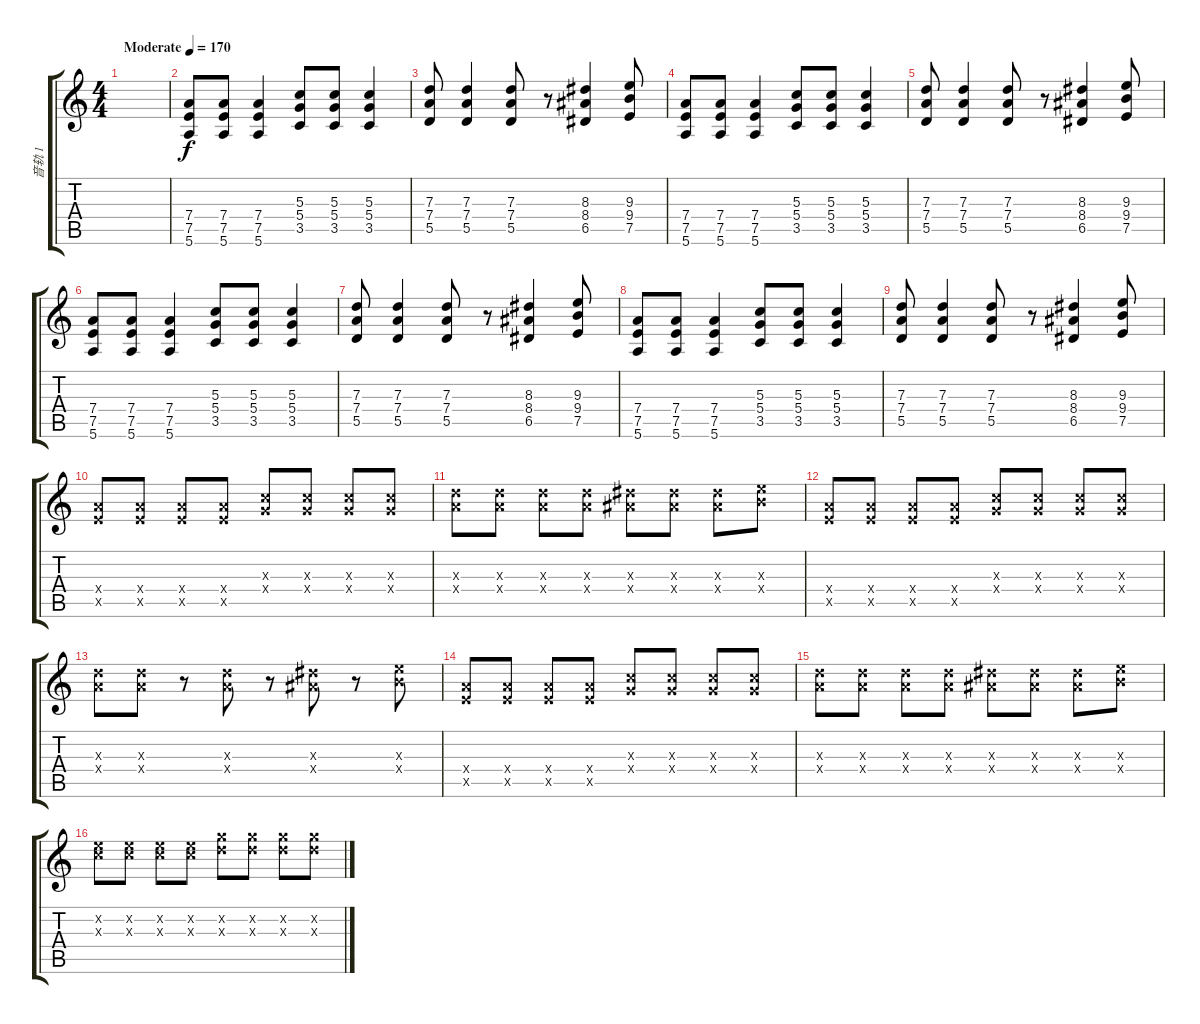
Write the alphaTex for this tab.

\track ("音轨 1" "音轨 1") {instrument distortionguitar}
\staff {score tabs}
\tuning (E4 B3 G3 D3 A2 E2) {hide}
\ts (4 4)
\tempo (170 "Moderate")
\clef g2
\ks c
|
(7.4 7.5 5.6).8 (7.4 7.5 5.6).8 (7.4 7.5 5.6).4 (5.3 5.4 3.5).8 (5.3 5.4 3.5).8 (5.3 5.4 3.5).4 |
(7.3 7.4 5.5).8 (7.3 7.4 5.5).4 (7.3 7.4 5.5).8 r.8 (8.3 8.4 6.5).4 (9.3 9.4 7.5).8 |
(7.4 7.5 5.6).8 (7.4 7.5 5.6).8 (7.4 7.5 5.6).4 (5.3 5.4 3.5).8 (5.3 5.4 3.5).8 (5.3 5.4 3.5).4 |
(7.3 7.4 5.5).8 (7.3 7.4 5.5).4 (7.3 7.4 5.5).8 r.8 (8.3 8.4 6.5).4 (9.3 9.4 7.5).8 |
(7.4 7.5 5.6).8 (7.4 7.5 5.6).8 (7.4 7.5 5.6).4 (5.3 5.4 3.5).8 (5.3 5.4 3.5).8 (5.3 5.4 3.5).4 |
(7.3 7.4 5.5).8 (7.3 7.4 5.5).4 (7.3 7.4 5.5).8 r.8 (8.3 8.4 6.5).4 (9.3 9.4 7.5).8 |
(7.4 7.5 5.6).8 (7.4 7.5 5.6).8 (7.4 7.5 5.6).4 (5.3 5.4 3.5).8 (5.3 5.4 3.5).8 (5.3 5.4 3.5).4 |
(7.3 7.4 5.5).8 (7.3 7.4 5.5).4 (7.3 7.4 5.5).8 r.8 (8.3 8.4 6.5).4 (9.3 9.4 7.5).8 |
(7.4{x} 7.5{x}).8 (7.4{x} 7.5{x}).8 (7.4{x} 7.5{x}).8 (7.4{x} 7.5{x}).8 (5.3{x} 5.4{x}).8 (5.3{x} 5.4{x}).8 (5.3{x} 5.4{x}).8 (5.3{x} 5.4{x}).8 |
(7.3{x} 7.4{x}).8 (7.3{x} 7.4{x}).8 (7.3{x} 7.4{x}).8 (7.3{x} 7.4{x}).8 (8.3{x} 8.4{x}).8 (8.3{x} 8.4{x}).8 (8.3{x} 8.4{x}).8 (9.3{x} 9.4{x}).8 |
(7.4{x} 7.5{x}).8 (7.4{x} 7.5{x}).8 (7.4{x} 7.5{x}).8 (7.4{x} 7.5{x}).8 (5.3{x} 5.4{x}).8 (5.3{x} 5.4{x}).8 (5.3{x} 5.4{x}).8 (5.3{x} 5.4{x}).8 |
(7.3{x} 7.4{x}).8 (7.3{x} 7.4{x}).8 r.8 (7.3{x} 7.4{x}).8 r.8 (8.3{x} 8.4{x}).8 r.8 (9.3{x} 9.4{x}).8 |
(7.4{x} 7.5{x}).8 (7.4{x} 7.5{x}).8 (7.4{x} 7.5{x}).8 (7.4{x} 7.5{x}).8 (5.3{x} 5.4{x}).8 (5.3{x} 5.4{x}).8 (5.3{x} 5.4{x}).8 (5.3{x} 5.4{x}).8 |
(7.3{x} 7.4{x}).8 (7.3{x} 7.4{x}).8 (7.3{x} 7.4{x}).8 (7.3{x} 7.4{x}).8 (8.3{x} 8.4{x}).8 (8.3{x} 8.4{x}).8 (8.3{x} 8.4{x}).8 (9.3{x} 9.4{x}).8 |
(5.2{x} 5.3{x}).8 (5.2{x} 5.3{x}).8 (5.2{x} 5.3{x}).8 (5.2{x} 5.3{x}).8 (8.2{x} 7.3{x}).8 (8.2{x} 7.3{x}).8 (8.2{x} 7.3{x}).8 (8.2{x} 7.3{x}).8
